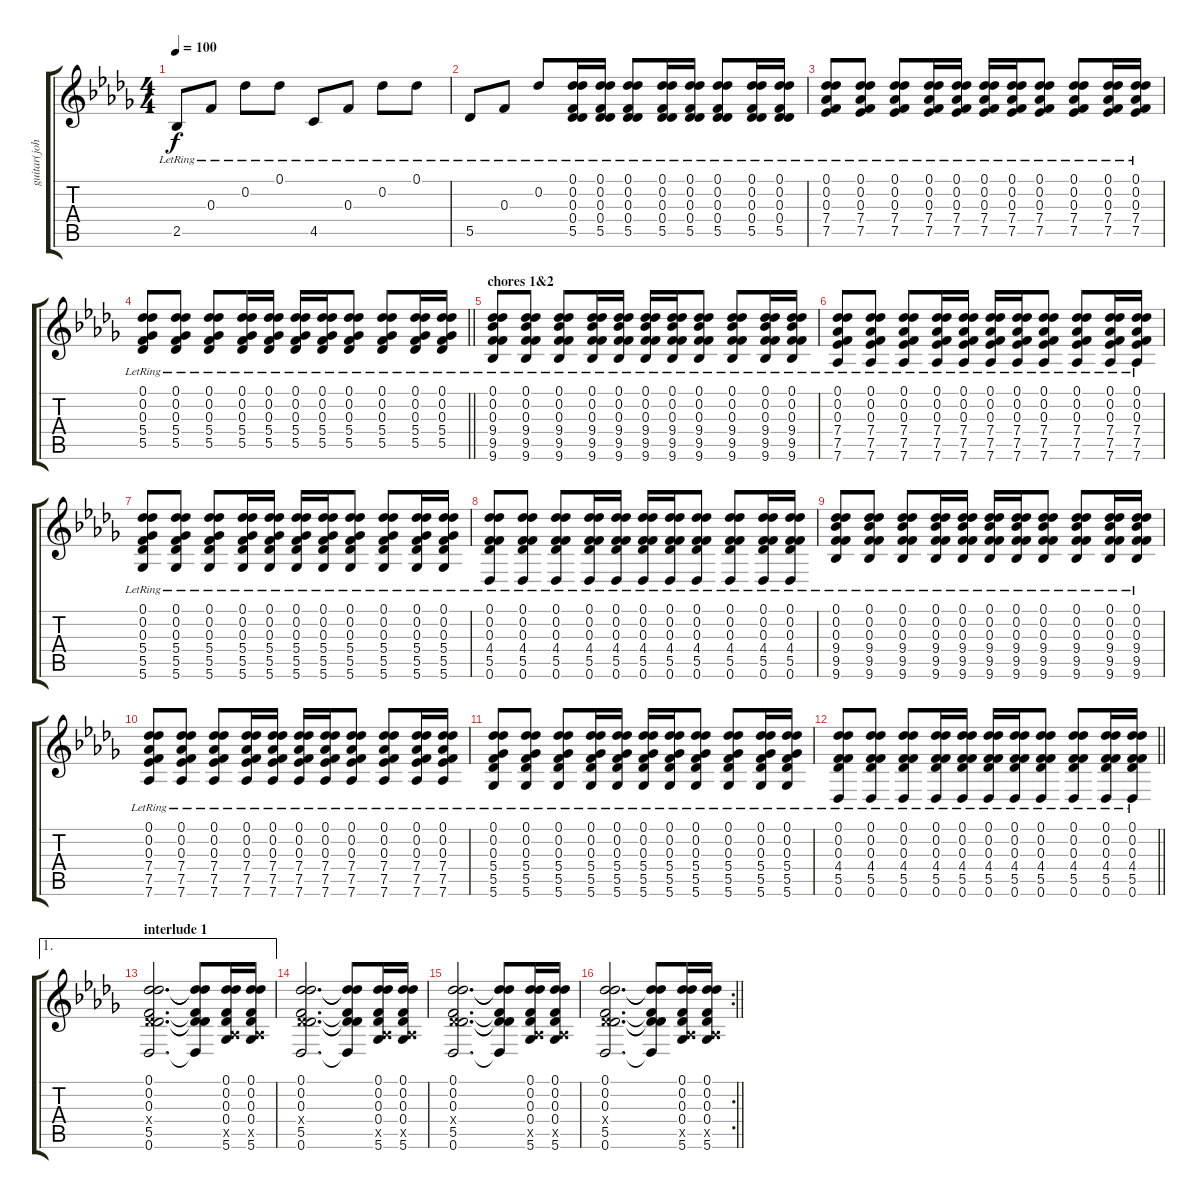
\track ("guitar(john rzeznik)" "guitar(joh") {instrument acousticguitarsteel}
\staff {score tabs}
\tuning (Db4 Db4 F3 Db3 Ab2 Db2) {hide}
\ts (4 4)
\tempo 100
\clef g2
\ks db
2.5{lr}.8{dy f} 0.3{lr}.8 0.2{lr}.8 0.1{lr}.8 4.5{lr}.8 0.3{lr}.8 0.2{lr}.8 0.1{lr}.8 |
5.5{lr}.8 0.3{lr}.8 0.2{lr}.8 (0.1{lr} 0.2{lr} 0.3{lr} 0.4{lr} 5.5{lr}).16 (0.1{lr} 0.2{lr} 0.3{lr} 0.4{lr} 5.5{lr}).16 (0.1{lr} 0.2{lr} 0.3{lr} 0.4{lr} 5.5{lr}).8 (0.1{lr} 0.2{lr} 0.3{lr} 0.4{lr} 5.5{lr}).16 (0.1{lr} 0.2{lr} 0.3{lr} 0.4{lr} 5.5{lr}).16 (0.1{lr} 0.2{lr} 0.3{lr} 0.4{lr} 5.5{lr}).8 (0.1{lr} 0.2{lr} 0.3{lr} 0.4{lr} 5.5{lr}).16 (0.1{lr} 0.2{lr} 0.3{lr} 0.4{lr} 5.5{lr}).16 |
(0.1{lr} 0.2{lr} 0.3{lr} 7.4{lr} 7.5{lr}).8 (0.1{lr} 0.2{lr} 0.3{lr} 7.4{lr} 7.5{lr}).8 (0.1{lr} 0.2{lr} 0.3{lr} 7.4{lr} 7.5{lr}).8 (0.1{lr} 0.2{lr} 0.3{lr} 7.4{lr} 7.5{lr}).16 (0.1{lr} 0.2{lr} 0.3{lr} 7.4{lr} 7.5{lr}).16 (0.1{lr} 0.2{lr} 0.3{lr} 7.4{lr} 7.5{lr}).16 (0.1{lr} 0.2{lr} 0.3{lr} 7.4{lr} 7.5{lr}).16 (0.1{lr} 0.2{lr} 0.3{lr} 7.4{lr} 7.5{lr}).8 (0.1{lr} 0.2{lr} 0.3{lr} 7.4{lr} 7.5{lr}).8 (0.1{lr} 0.2{lr} 0.3{lr} 7.4{lr} 7.5{lr}).16 (0.1{lr} 0.2{lr} 0.3{lr} 7.4{lr} 7.5{lr}).16 |
\barLineRight lightlight
(0.1{lr} 0.2{lr} 0.3{lr} 5.4{lr} 5.5{lr}).8 (0.1{lr} 0.2{lr} 0.3{lr} 5.4{lr} 5.5{lr}).8 (0.1{lr} 0.2{lr} 0.3{lr} 5.4{lr} 5.5{lr}).8 (0.1{lr} 0.2{lr} 0.3{lr} 5.4{lr} 5.5{lr}).16 (0.1{lr} 0.2{lr} 0.3{lr} 5.4{lr} 5.5{lr}).16 (0.1{lr} 0.2{lr} 0.3{lr} 5.4{lr} 5.5{lr}).16 (0.1{lr} 0.2{lr} 0.3{lr} 5.4{lr} 5.5{lr}).16 (0.1{lr} 0.2{lr} 0.3{lr} 5.4{lr} 5.5{lr}).8 (0.1{lr} 0.2{lr} 0.3{lr} 5.4{lr} 5.5{lr}).8 (0.1{lr} 0.2{lr} 0.3{lr} 5.4{lr} 5.5{lr}).16 (0.1{lr} 0.2{lr} 0.3{lr} 5.4{lr} 5.5{lr}).16 |
\section ("" "chores 1&2 ")
(0.1{lr} 0.2{lr} 0.3{lr} 9.4{lr} 9.5{lr} 9.6).8 (0.1{lr} 0.2{lr} 0.3{lr} 9.4{lr} 9.5{lr} 9.6).8 (0.1{lr} 0.2{lr} 0.3{lr} 9.4{lr} 9.5{lr} 9.6).8 (0.1{lr} 0.2{lr} 0.3{lr} 9.4{lr} 9.5{lr} 9.6).16 (0.1{lr} 0.2{lr} 0.3{lr} 9.4{lr} 9.5{lr} 9.6).16 (0.1{lr} 0.2{lr} 0.3{lr} 9.4{lr} 9.5{lr} 9.6).16 (0.1{lr} 0.2{lr} 0.3{lr} 9.4{lr} 9.5{lr} 9.6).16 (0.1{lr} 0.2{lr} 0.3{lr} 9.4{lr} 9.5{lr} 9.6).8 (0.1{lr} 0.2{lr} 0.3{lr} 9.4{lr} 9.5{lr} 9.6).8 (0.1{lr} 0.2{lr} 0.3{lr} 9.4{lr} 9.5{lr} 9.6).16 (0.1{lr} 0.2{lr} 0.3{lr} 9.4{lr} 9.5{lr} 9.6).16 |
(0.1{lr} 0.2{lr} 0.3{lr} 7.4{lr} 7.5{lr} 7.6).8 (0.1{lr} 0.2{lr} 0.3{lr} 7.4{lr} 7.5{lr} 7.6).8 (0.1{lr} 0.2{lr} 0.3{lr} 7.4{lr} 7.5{lr} 7.6).8 (0.1{lr} 0.2{lr} 0.3{lr} 7.4{lr} 7.5{lr} 7.6).16 (0.1{lr} 0.2{lr} 0.3{lr} 7.4{lr} 7.5{lr} 7.6).16 (0.1{lr} 0.2{lr} 0.3{lr} 7.4{lr} 7.5{lr} 7.6).16 (0.1{lr} 0.2{lr} 0.3{lr} 7.4{lr} 7.5{lr} 7.6).16 (0.1{lr} 0.2{lr} 0.3{lr} 7.4{lr} 7.5{lr} 7.6).8 (0.1{lr} 0.2{lr} 0.3{lr} 7.4{lr} 7.5{lr} 7.6).8 (0.1{lr} 0.2{lr} 0.3{lr} 7.4{lr} 7.5{lr} 7.6).16 (0.1{lr} 0.2{lr} 0.3{lr} 7.4{lr} 7.5{lr} 7.6).16 |
(0.1{lr} 0.2{lr} 0.3{lr} 5.4{lr} 5.5{lr} 5.6).8 (0.1{lr} 0.2{lr} 0.3{lr} 5.4{lr} 5.5{lr} 5.6).8 (0.1{lr} 0.2{lr} 0.3{lr} 5.4{lr} 5.5{lr} 5.6).8 (0.1{lr} 0.2{lr} 0.3{lr} 5.4{lr} 5.5{lr} 5.6).16 (0.1{lr} 0.2{lr} 0.3{lr} 5.4{lr} 5.5{lr} 5.6).16 (0.1{lr} 0.2{lr} 0.3{lr} 5.4{lr} 5.5{lr} 5.6).16 (0.1{lr} 0.2{lr} 0.3{lr} 5.4{lr} 5.5{lr} 5.6).16 (0.1{lr} 0.2{lr} 0.3{lr} 5.4{lr} 5.5{lr} 5.6).8 (0.1{lr} 0.2{lr} 0.3{lr} 5.4{lr} 5.5{lr} 5.6).8 (0.1{lr} 0.2{lr} 0.3{lr} 5.4{lr} 5.5{lr} 5.6).16 (0.1{lr} 0.2{lr} 0.3{lr} 5.4{lr} 5.5{lr} 5.6).16 |
(0.1{lr} 0.2{lr} 0.3{lr} 4.4{lr} 5.5{lr} 0.6).8 (0.1{lr} 0.2{lr} 0.3{lr} 4.4{lr} 5.5{lr} 0.6).8 (0.1{lr} 0.2{lr} 0.3{lr} 4.4{lr} 5.5{lr} 0.6).8 (0.1{lr} 0.2{lr} 0.3{lr} 4.4{lr} 5.5{lr} 0.6).16 (0.1{lr} 0.2{lr} 0.3{lr} 4.4{lr} 5.5{lr} 0.6).16 (0.1{lr} 0.2{lr} 0.3{lr} 4.4{lr} 5.5{lr} 0.6).16 (0.1{lr} 0.2{lr} 0.3{lr} 4.4{lr} 5.5{lr} 0.6).16 (0.1{lr} 0.2{lr} 0.3{lr} 4.4{lr} 5.5{lr} 0.6).8 (0.1{lr} 0.2{lr} 0.3{lr} 4.4{lr} 5.5{lr} 0.6).8 (0.1{lr} 0.2{lr} 0.3{lr} 4.4{lr} 5.5{lr} 0.6).16 (0.1{lr} 0.2{lr} 0.3{lr} 4.4{lr} 5.5{lr} 0.6).16 |
(0.1{lr} 0.2{lr} 0.3{lr} 9.4{lr} 9.5{lr} 9.6).8 (0.1{lr} 0.2{lr} 0.3{lr} 9.4{lr} 9.5{lr} 9.6).8 (0.1{lr} 0.2{lr} 0.3{lr} 9.4{lr} 9.5{lr} 9.6).8 (0.1{lr} 0.2{lr} 0.3{lr} 9.4{lr} 9.5{lr} 9.6).16 (0.1{lr} 0.2{lr} 0.3{lr} 9.4{lr} 9.5{lr} 9.6).16 (0.1{lr} 0.2{lr} 0.3{lr} 9.4{lr} 9.5{lr} 9.6).16 (0.1{lr} 0.2{lr} 0.3{lr} 9.4{lr} 9.5{lr} 9.6).16 (0.1{lr} 0.2{lr} 0.3{lr} 9.4{lr} 9.5{lr} 9.6).8 (0.1{lr} 0.2{lr} 0.3{lr} 9.4{lr} 9.5{lr} 9.6).8 (0.1{lr} 0.2{lr} 0.3{lr} 9.4{lr} 9.5{lr} 9.6).16 (0.1{lr} 0.2{lr} 0.3{lr} 9.4{lr} 9.5{lr} 9.6).16 |
(0.1{lr} 0.2{lr} 0.3{lr} 7.4{lr} 7.5{lr} 7.6).8 (0.1{lr} 0.2{lr} 0.3{lr} 7.4{lr} 7.5{lr} 7.6).8 (0.1{lr} 0.2{lr} 0.3{lr} 7.4{lr} 7.5{lr} 7.6).8 (0.1{lr} 0.2{lr} 0.3{lr} 7.4{lr} 7.5{lr} 7.6).16 (0.1{lr} 0.2{lr} 0.3{lr} 7.4{lr} 7.5{lr} 7.6).16 (0.1{lr} 0.2{lr} 0.3{lr} 7.4{lr} 7.5{lr} 7.6).16 (0.1{lr} 0.2{lr} 0.3{lr} 7.4{lr} 7.5{lr} 7.6).16 (0.1{lr} 0.2{lr} 0.3{lr} 7.4{lr} 7.5{lr} 7.6).8 (0.1{lr} 0.2{lr} 0.3{lr} 7.4{lr} 7.5{lr} 7.6).8 (0.1{lr} 0.2{lr} 0.3{lr} 7.4{lr} 7.5{lr} 7.6).16 (0.1{lr} 0.2{lr} 0.3{lr} 7.4{lr} 7.5{lr} 7.6).16 |
(0.1{lr} 0.2{lr} 0.3{lr} 5.4{lr} 5.5{lr} 5.6).8 (0.1{lr} 0.2{lr} 0.3{lr} 5.4{lr} 5.5{lr} 5.6).8 (0.1{lr} 0.2{lr} 0.3{lr} 5.4{lr} 5.5{lr} 5.6).8 (0.1{lr} 0.2{lr} 0.3{lr} 5.4{lr} 5.5{lr} 5.6).16 (0.1{lr} 0.2{lr} 0.3{lr} 5.4{lr} 5.5{lr} 5.6).16 (0.1{lr} 0.2{lr} 0.3{lr} 5.4{lr} 5.5{lr} 5.6).16 (0.1{lr} 0.2{lr} 0.3{lr} 5.4{lr} 5.5{lr} 5.6).16 (0.1{lr} 0.2{lr} 0.3{lr} 5.4{lr} 5.5{lr} 5.6).8 (0.1{lr} 0.2{lr} 0.3{lr} 5.4{lr} 5.5{lr} 5.6).8 (0.1{lr} 0.2{lr} 0.3{lr} 5.4{lr} 5.5{lr} 5.6).16 (0.1{lr} 0.2{lr} 0.3{lr} 5.4{lr} 5.5{lr} 5.6).16 |
\barLineRight lightlight
(0.1{lr} 0.2{lr} 0.3{lr} 4.4{lr} 5.5{lr} 0.6).8 (0.1{lr} 0.2{lr} 0.3{lr} 4.4{lr} 5.5{lr} 0.6).8 (0.1{lr} 0.2{lr} 0.3{lr} 4.4{lr} 5.5{lr} 0.6).8 (0.1{lr} 0.2{lr} 0.3{lr} 4.4{lr} 5.5{lr} 0.6).16 (0.1{lr} 0.2{lr} 0.3{lr} 4.4{lr} 5.5{lr} 0.6).16 (0.1{lr} 0.2{lr} 0.3{lr} 4.4{lr} 5.5{lr} 0.6).16 (0.1{lr} 0.2{lr} 0.3{lr} 4.4{lr} 5.5{lr} 0.6).16 (0.1{lr} 0.2{lr} 0.3{lr} 4.4{lr} 5.5{lr} 0.6).8 (0.1{lr} 0.2{lr} 0.3{lr} 4.4{lr} 5.5{lr} 0.6).8 (0.1{lr} 0.2{lr} 0.3{lr} 4.4{lr} 5.5{lr} 0.6).16 (0.1{lr} 0.2{lr} 0.3{lr} 4.4{lr} 5.5{lr} 0.6).16 |
\ae 1
\section ("" "interlude 1")
(0.1 0.2 0.3 0.4{x} 5.5 0.6).2{d} (0.1{t} 0.2{t} 0.3{t} 0.4{t} 5.5{t} 0.6{t}).8 (0.1 0.2 0.3 0.4 0.5{x} 5.6).16 (0.1 0.2 0.3 0.4 0.5{x} 5.6).16 |
(0.1 0.2 0.3 0.4{x} 5.5 0.6).2{d} (0.1{t} 0.2{t} 0.3{t} 0.4{t} 5.5{t} 0.6{t}).8 (0.1 0.2 0.3 0.4 0.5{x} 5.6).16 (0.1 0.2 0.3 0.4 0.5{x} 5.6).16 |
(0.1 0.2 0.3 0.4{x} 5.5 0.6).2{d} (0.1{t} 0.2{t} 0.3{t} 0.4{t} 5.5{t} 0.6{t}).8 (0.1 0.2 0.3 0.4 0.5{x} 5.6).16 (0.1 0.2 0.3 0.4 0.5{x} 5.6).16 |
\rc 2
\barLineRight lightlight
(0.1 0.2 0.3 0.4{x} 5.5 0.6).2{d} (0.1{t} 0.2{t} 0.3{t} 0.4{t} 5.5{t} 0.6{t}).8 (0.1 0.2 0.3 0.4 0.5{x} 5.6).16 (0.1 0.2 0.3 0.4 0.5{x} 5.6).16
